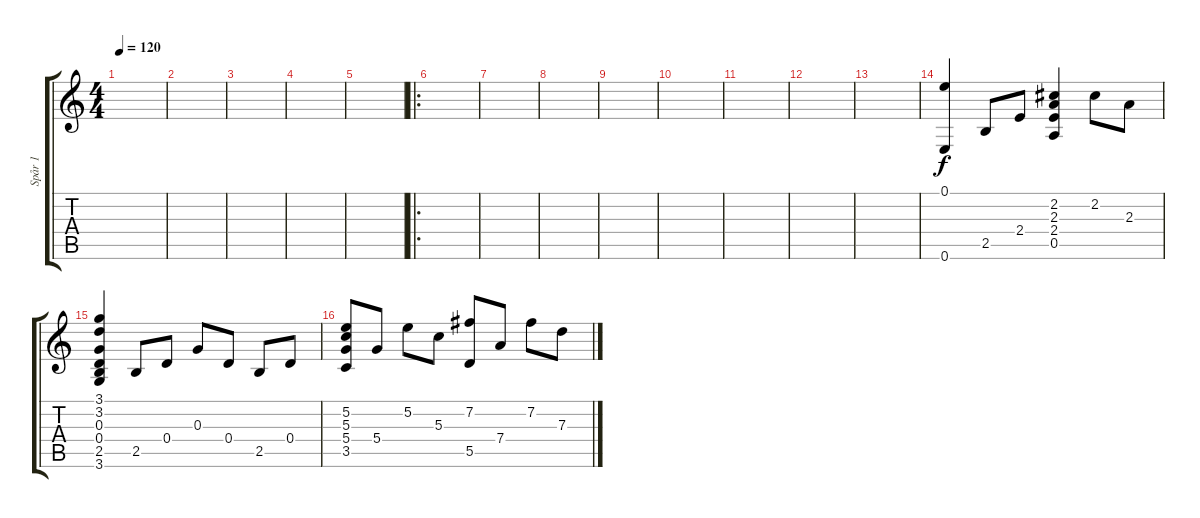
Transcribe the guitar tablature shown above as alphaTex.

\track ("Spår 1" "Spår 1") {instrument overdrivenguitar}
\staff {score tabs}
\tuning (E4 B3 G3 D3 A2 E2) {hide}
\ts (4 4)
\tempo 120
\clef g2
\ks c
|
|
|
|
|
\ro
|
|
|
|
|
|
|
|
(0.1 0.6).4 2.5.8 2.4.8 (2.2 2.3 2.4 0.5).4 2.2.8 2.3.8 |
(3.1 3.2 0.3 0.4 2.5 3.6).4 2.5.8 0.4.8 0.3.8 0.4.8 2.5.8 0.4.8 |
(5.2 5.3 5.4 3.5).8 5.4.8 5.2.8 5.3.8 (7.2 5.5).8 7.4.8 7.2.8 7.3.8
